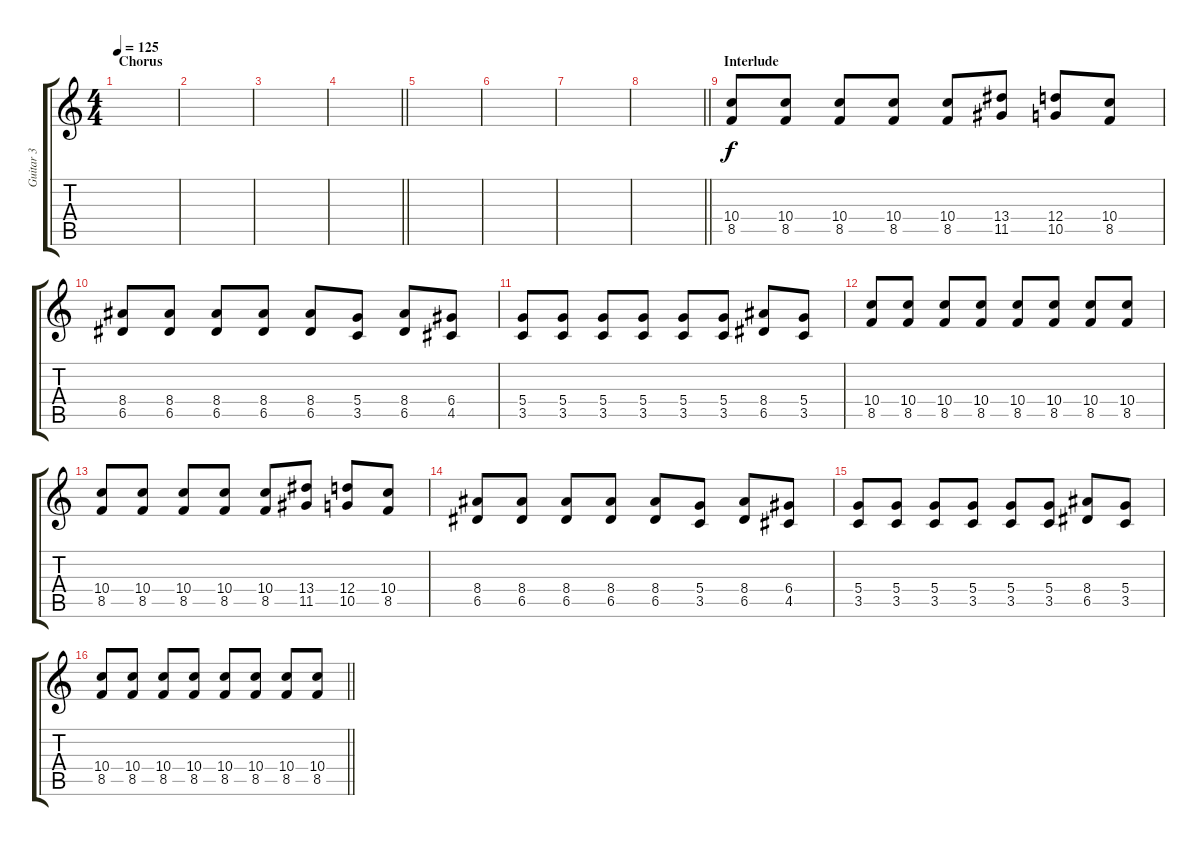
\track ("Guitar 3" "Guitar 3") {instrument distortionguitar}
\staff {score tabs}
\tuning (E4 B3 G3 D3 A2 E2) {hide}
\ts (4 4)
\section ("" "Chorus")
\tempo 125
\clef g2
\ks c
|
|
|
\barLineRight lightlight
|
|
|
|
\barLineRight lightlight
|
\section ("" "Interlude")
(10.4 8.5).8 (10.4 8.5).8 (10.4 8.5).8 (10.4 8.5).8 (10.4 8.5).8 (13.4 11.5).8 (12.4 10.5).8 (10.4 8.5).8 |
(8.4 6.5).8 (8.4 6.5).8 (8.4 6.5).8 (8.4 6.5).8 (8.4 6.5).8 (5.4 3.5).8 (8.4 6.5).8 (6.4 4.5).8 |
(5.4 3.5).8 (5.4 3.5).8 (5.4 3.5).8 (5.4 3.5).8 (5.4 3.5).8 (5.4 3.5).8 (8.4 6.5).8 (5.4 3.5).8 |
(10.4 8.5).8 (10.4 8.5).8 (10.4 8.5).8 (10.4 8.5).8 (10.4 8.5).8 (10.4 8.5).8 (10.4 8.5).8 (10.4 8.5).8 |
(10.4 8.5).8 (10.4 8.5).8 (10.4 8.5).8 (10.4 8.5).8 (10.4 8.5).8 (13.4 11.5).8 (12.4 10.5).8 (10.4 8.5).8 |
(8.4 6.5).8 (8.4 6.5).8 (8.4 6.5).8 (8.4 6.5).8 (8.4 6.5).8 (5.4 3.5).8 (8.4 6.5).8 (6.4 4.5).8 |
(5.4 3.5).8 (5.4 3.5).8 (5.4 3.5).8 (5.4 3.5).8 (5.4 3.5).8 (5.4 3.5).8 (8.4 6.5).8 (5.4 3.5).8 |
\barLineRight lightlight
(10.4 8.5).8 (10.4 8.5).8 (10.4 8.5).8 (10.4 8.5).8 (10.4 8.5).8 (10.4 8.5).8 (10.4 8.5).8 (10.4 8.5).8
